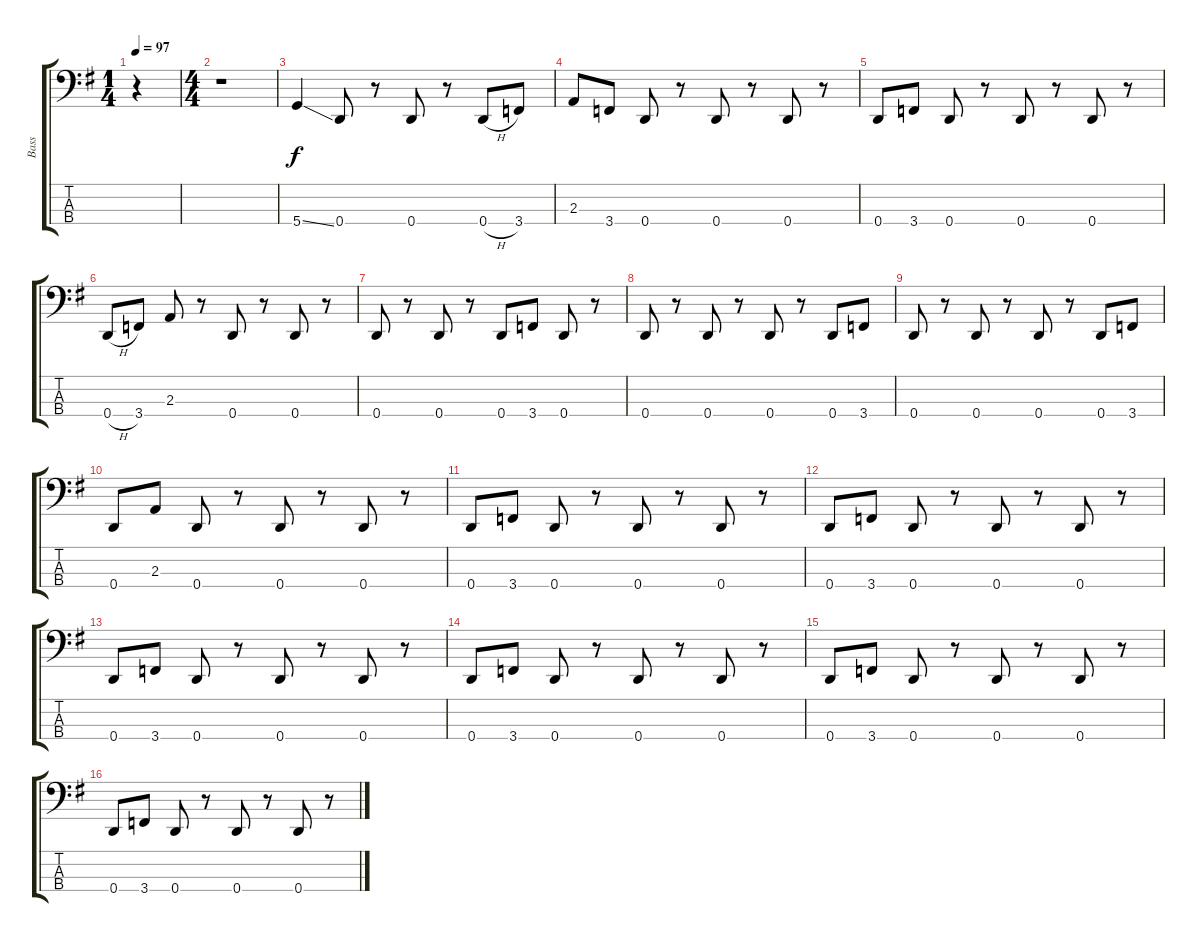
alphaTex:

\track ("Bass" "Bass") {instrument electricbassfinger}
\staff {score tabs}
\tuning (F2 C2 G1 D1) {hide}
\ts (1 4)
\tempo 97
\clef f4
\ks g
r.4{dy f instrument electricbassfinger} |
\ts (4 4)
r.1 |
5.4{ss}.4 0.4.8 r.8 0.4.8 r.8 0.4{h}.8 3.4.8 |
2.3.8 3.4.8 0.4.8 r.8 0.4.8 r.8 0.4.8 r.8 |
0.4.8 3.4.8 0.4.8 r.8 0.4.8 r.8 0.4.8 r.8 |
0.4{h}.8 3.4.8 2.3.8 r.8 0.4.8 r.8 0.4.8 r.8 |
0.4.8 r.8 0.4.8 r.8 0.4.8 3.4.8 0.4.8 r.8 |
0.4.8 r.8 0.4.8 r.8 0.4.8 r.8 0.4.8 3.4.8 |
0.4.8 r.8 0.4.8 r.8 0.4.8 r.8 0.4.8 3.4.8 |
0.4.8 2.3.8 0.4.8 r.8 0.4.8 r.8 0.4.8 r.8 |
0.4.8 3.4.8 0.4.8 r.8 0.4.8 r.8 0.4.8 r.8 |
0.4.8 3.4.8 0.4.8 r.8 0.4.8 r.8 0.4.8 r.8 |
0.4.8 3.4.8 0.4.8 r.8 0.4.8 r.8 0.4.8 r.8 |
0.4.8 3.4.8 0.4.8 r.8 0.4.8 r.8 0.4.8 r.8 |
0.4.8 3.4.8 0.4.8 r.8 0.4.8 r.8 0.4.8 r.8 |
0.4.8 3.4.8 0.4.8 r.8 0.4.8 r.8 0.4.8 r.8
